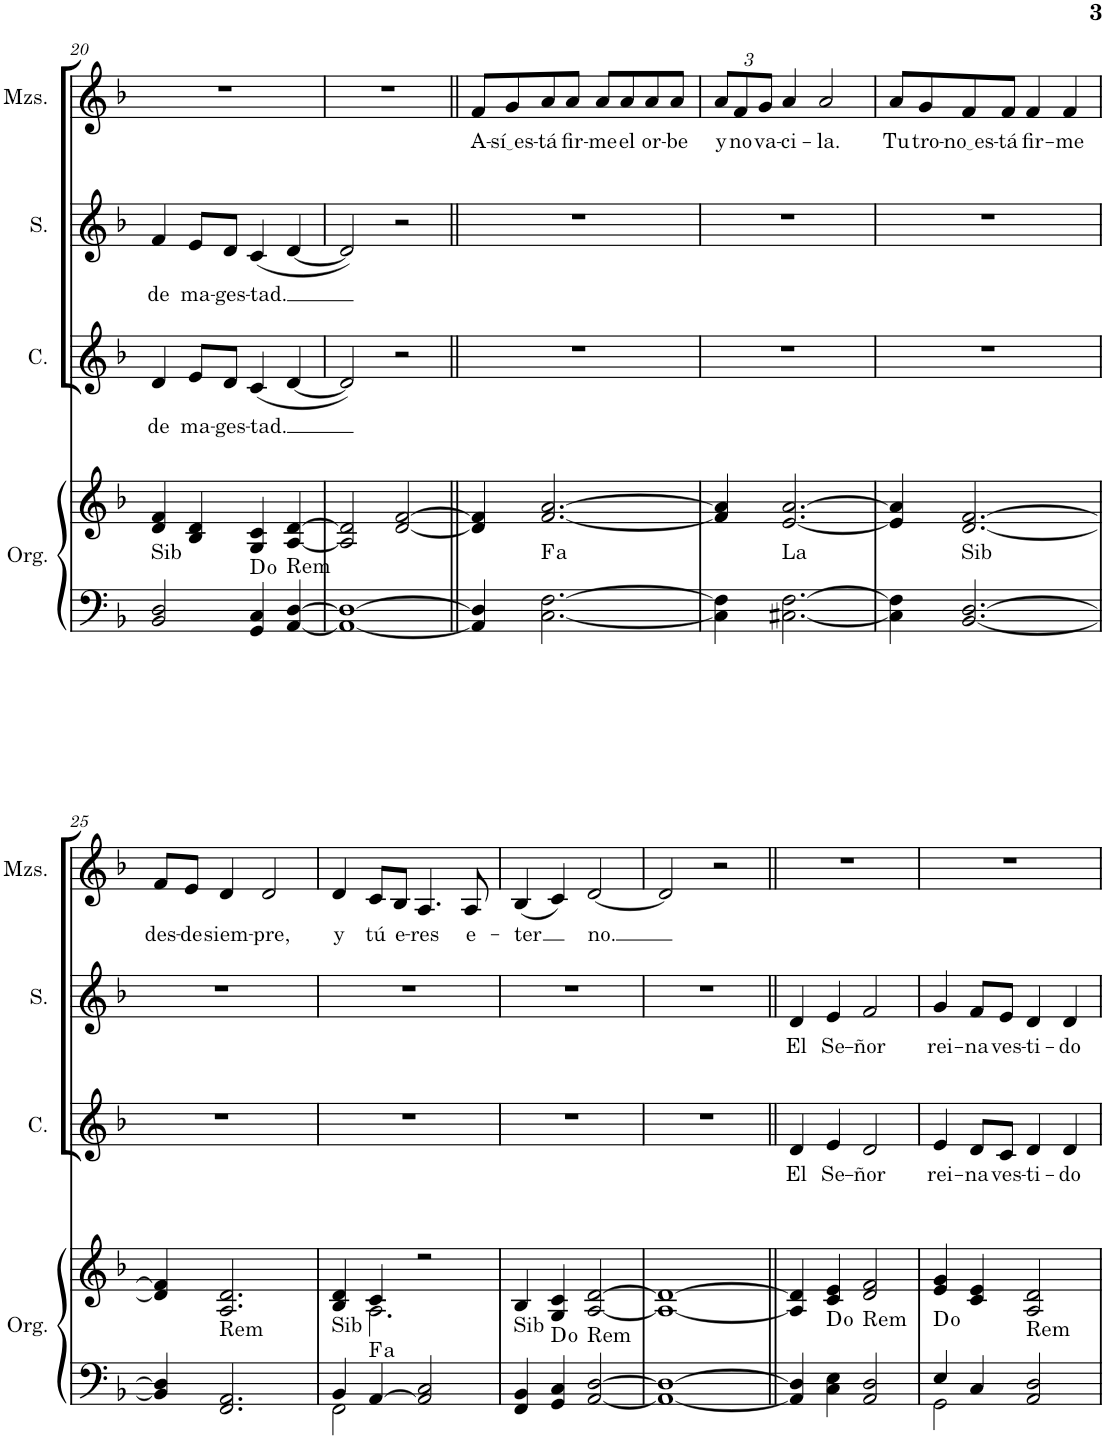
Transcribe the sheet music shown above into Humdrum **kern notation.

**kern	**kern	**harte	**kern	**text	**kern	**text	**kern	**text
*part4	*part4	*part4	*part3	*part3	*part2	*part2	*part1	*part1
*staff5	*staff4	*	*staff3	*staff3	*staff2	*staff2	*staff1	*staff1
*I"Órgano	*	*	*I"Contralto	*	*I"Soprano	*	*I"Solista	*
*	*	*	*I'C.	*	*I'S.	*	*	*
!!LO:PB:g=z
*clefF4	*clefG2	*	*clefG2	*	*clefG2	*	*clefG2	*
*k[b-]	*k[b-]	*	*k[b-]	*	*k[b-]	*	*k[b-]	*
*M4/4	*M4/4	*	*M4/4	*	*M4/4	*	*M4/4	*
=20	=20	=20	=20	=20	=20	=20	=20	=20
!	!	!LO:H:kt=Sib	!	!LO:LY:b	!	!LO:LY:b	!	!
2BB-/ 2D/	4d/ 4f/	N	4d/	de	4f/	de	1r	.
!	!	!	!	!LO:LY:b	!	!LO:LY:b	!	!
.	4B-/ 4d/	.	8e/L	ma-	8e/L	ma-	.	.
!	!	!	!	!LO:LY:b	!	!LO:LY:b	!	!
.	.	.	8d/J	-ges-	8d/J	-ges-	.	.
!	!	!	!	!LO:LY:b	!	!LO:LY:b	!	!
4GG/ 4C/	4G/ 4c/	D:dim	(4c/	-tad.	(4c/	-tad.	.	.
!	!	!LO:H:kt=Rem	!	!	!	!	!	!
[4AA/ [4D/	[4A/ [4d/	N	[4d/	.	[4d/	.	.	.
=21	=21	=21	=21	=21	=21	=21	=21	=21
1AA_ 1D_	2A/] 2d/]	.	2d/])	.	2d/])	.	1r	.
.	[2d/ [2f/	.	2r	.	2r	.	.	.
=22||	=22||	=22||	=22||	=22||	=22||	=22||	=22||	=22||
!	!	!	!	!	!	!	!	!LO:LY:b
4AA/] 4D/]	4d/] 4f/]	.	1r	.	1r	.	8f/L	A-
!	!	!	!	!	!	!	!	!LO:LY:b
.	.	.	.	.	.	.	8g/	sí es
!	!	!LO:H:kt=a	!	!	!	!	!	!LO:LY:b
[2.C\ [2.F\	[2.f/ [2.a/	.	.	.	.	.	8a/	-tá
!	!	!	!	!	!	!	!	!LO:LY:b
.	.	.	.	.	.	.	8a/J	fir-
!	!	!	!	!	!	!	!	!LO:LY:b
.	.	.	.	.	.	.	8a/L	-me
!	!	!	!	!	!	!	!	!LO:LY:b
.	.	.	.	.	.	.	8a/	el
!	!	!	!	!	!	!	!	!LO:LY:b
.	.	.	.	.	.	.	8a/	or-
!	!	!	!	!	!	!	!	!LO:LY:b
.	.	.	.	.	.	.	8a/J	-be
=23	=23	=23	=23	=23	=23	=23	=23	=23
*	*	*	*	*	*	*	*Xbrackettup	*
!	!	!	!	!	!	!	!	!LO:LY:b
4C\] 4F\]	4f/] 4a/]	.	1r	.	1r	.	12a/L	y
!	!	!	!	!	!	!	!	!LO:LY:b
.	.	.	.	.	.	.	12f/	no
!	!	!	!	!	!	!	!	!LO:LY:b
.	.	.	.	.	.	.	12g/J	va-
!	!	!LO:H:kt=La	!	!	!	!	!	!LO:LY:b
[2.C#X\ [2.F\	[2.e/ [2.a/	N	.	.	.	.	4a/	-ci-
!	!	!	!	!	!	!	!	!LO:LY:b
.	.	.	.	.	.	.	2a/	-la.
=24	=24	=24	=24	=24	=24	=24	=24	=24
!	!	!	!	!	!	!	!	!LO:LY:b
4C#\] 4F\]	4e/] 4a/]	.	1r	.	1r	.	8a/L	Tu
!	!	!	!	!	!	!	!	!LO:LY:b
.	.	.	.	.	.	.	8g/	tro-
!	!	!LO:H:kt=Sib	!	!	!	!	!	!LO:LY:b
[2.BB-/ [2.D/	[2.d/ [2.f/	N	.	.	.	.	8f/	no es
!	!	!	!	!	!	!	!	!LO:LY:b
.	.	.	.	.	.	.	8f/J	-tá
!	!	!	!	!	!	!	!	!LO:LY:b
.	.	.	.	.	.	.	4f/	fir-
!	!	!	!	!	!	!	!	!LO:LY:b
.	.	.	.	.	.	.	4f/	-me
!!LO:LB:g=z
=25	=25	=25	=25	=25	=25	=25	=25	=25
!	!	!	!	!	!	!	!	!LO:LY:b
4BB-/] 4D/]	4d/] 4f/]	.	1r	.	1r	.	8f/L	des-
!	!	!	!	!	!	!	!	!LO:LY:b
.	.	.	.	.	.	.	8e/J	-de
!	!	!LO:H:kt=Rem	!	!	!	!	!	!LO:LY:b
2.FF/ 2.AA/	2.A/ 2.d/	N	.	.	.	.	4d/	siem-
!	!	!	!	!	!	!	!	!LO:LY:b
.	.	.	.	.	.	.	2d/	-pre,
=26	=26	=26	=26	=26	=26	=26	=26	=26
*^	*^	*	*	*	*	*	*	*
!	!	!	!	!LO:H:kt=Sib	!	!	!	!	!	!LO:LY:b
4BB-/	2FF\	4B-/ 4d/	4ryy	N	1r	.	1r	.	4d/	y
!	!	!	!	!LO:H:kt=a	!	!	!	!	!	!LO:LY:b
[4AA/	.	4c/	2.A\	.	.	.	.	.	8c/L	tú
!	!	!	!	!	!	!	!	!	!	!LO:LY:b
.	.	.	.	.	.	.	.	.	8B-/J	e-
!	!	!	!	!	!	!	!	!	!	!LO:LY:b
2AA/] 2C/	2ryy	2r	.	.	.	.	.	.	4.A/	-res
!	!	!	!	!	!	!	!	!	!	!LO:LY:b
.	.	.	.	.	.	.	.	.	8A/	e-
*v	*v	*	*	*	*	*	*	*	*	*
*	*v	*v	*	*	*	*	*	*	*
=27	=27	=27	=27	=27	=27	=27	=27	=27
!	!	!LO:H:kt=Sib	!	!	!	!	!	!LO:LY:b
4FF/ 4BB-/	4B-/	N	1r	.	1r	.	(4B-/	-ter
4GG/ 4C/	4G/ 4c/	D:dim	.	.	.	.	4c/)	.
!	!	!LO:H:kt=Rem	!	!	!	!	!	!LO:LY:b
[2AA/ [2D/	[2A/ [2d/	N	.	.	.	.	[2d/	no.
=28	=28	=28	=28	=28	=28	=28	=28	=28
1AA_ 1D_	1A_ 1d_	.	1r	.	1r	.	2d/]	.
.	.	.	.	.	.	.	2r	.
=29||	=29||	=29||	=29||	=29||	=29||	=29||	=29||	=29||
!	!	!	!	!LO:LY:b	!	!LO:LY:b	!	!
4AA/] 4D/]	4A/] 4d/]	.	4d/	El	4d/	El	1r	.
!	!	!	!	!LO:LY:b	!	!LO:LY:b	!	!
4C\ 4E\	4c/ 4e/	D:dim	4e/	Se-	4e/	Se-	.	.
!	!	!LO:H:kt=Rem	!	!LO:LY:b	!	!LO:LY:b	!	!
2AA/ 2D/	2d/ 2f/	N	2d/	-ñor	2f/	-ñor	.	.
=30	=30	=30	=30	=30	=30	=30	=30	=30
*^	*	*	*	*	*	*	*	*
!	!	!	!	!	!LO:LY:b	!	!LO:LY:b	!	!
4E/	2GG\	4e/ 4g/	D:dim	4e/	rei-	4g/	rei-	1r	.
!	!	!	!	!	!LO:LY:b	!	!LO:LY:b	!	!
4C/	.	4c/ 4e/	.	8d/L	-na	8f/L	-na	.	.
!	!	!	!	!	!LO:LY:b	!	!LO:LY:b	!	!
.	.	.	.	8c/J	ves-	8e/J	ves-	.	.
!	!	!	!LO:H:kt=Rem	!	!LO:LY:b	!	!LO:LY:b	!	!
2AA/ 2D/	2ryy	2A/ 2d/	N	4d/	-ti-	4d/	-ti-	.	.
!	!	!	!	!	!LO:LY:b	!	!LO:LY:b	!	!
.	.	.	.	4d/	-do	4d/	-do	.	.
*v	*v	*	*	*	*	*	*	*	*
=	=	=	=	=	=	=	=	=
*-	*-	*-	*-	*-	*-	*-	*-	*-
